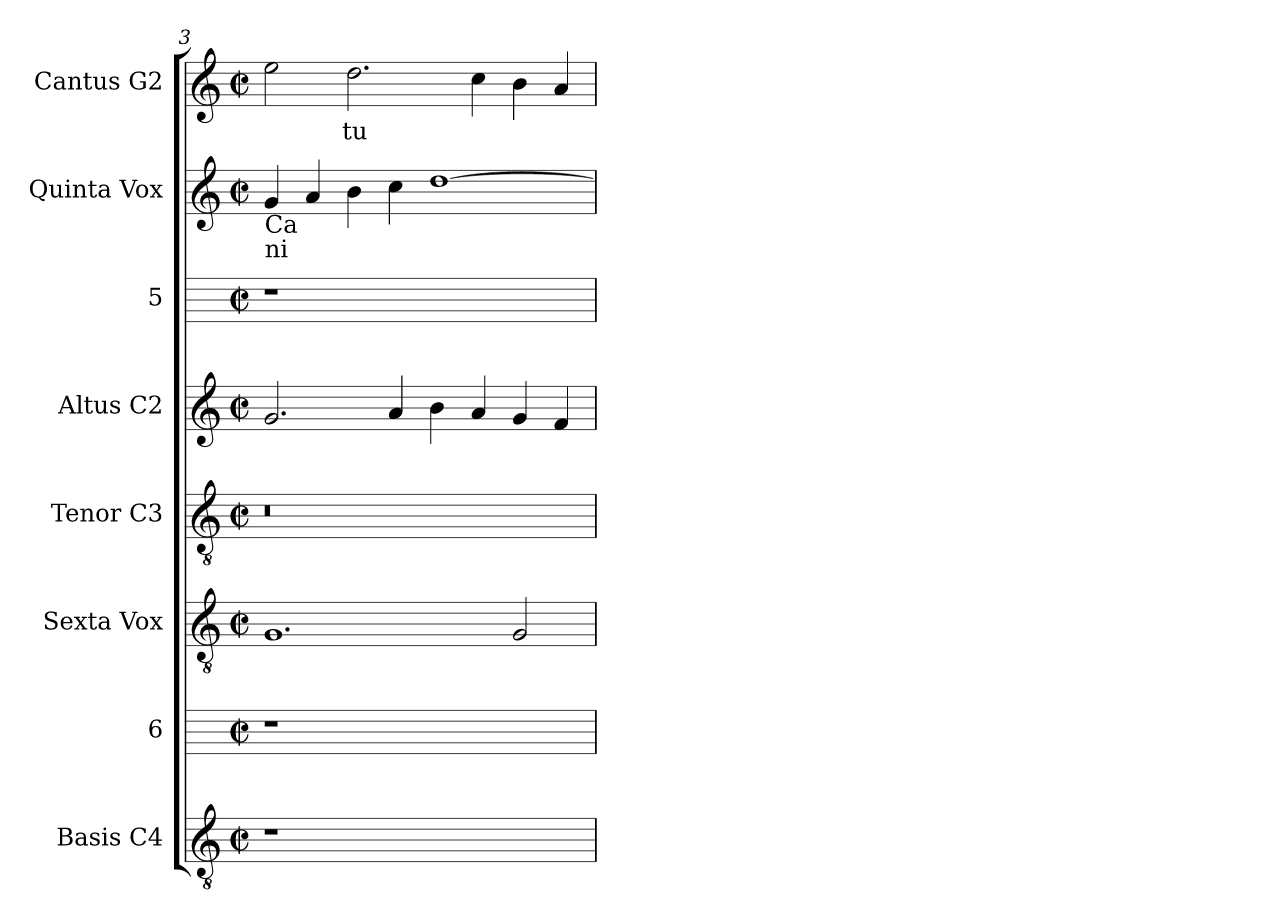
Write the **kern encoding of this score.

**kern	**kern	**kern	**kern	**kern	**text	**kern	**kern	**kern	**text
*part8	*part7	*part6	*part5	*part4	*part4	*part3	*part2	*part1	*part1
*staff8	*staff7	*staff6	*staff5	*staff4	*staff4	*staff3	*staff2	*staff1	*staff1
*I"Basis  C4	*I"6	*I"Sexta  Vox	*I"Tenor  C3	*I"Altus  C2	*	*I"5	*I"Quinta  Vox	*I"Cantus  G2	*
*I'B	*	*	*I'T	*I'A	*	*	*	*I'C	*
*clefGv2	*	*clefGv2	*clefGv2	*clefG2	*	*	*clefG2	*clefG2	*
*k[]	*k[]	*k[]	*k[]	*k[]	*	*k[]	*k[]	*k[]	*
*C:	*C:	*C:	*C:	*C:	*	*C:	*C:	*C:	*
*M2/2	*M2/2	*M2/2	*M2/2	*M2/2	*	*M2/2	*M2/2	*M2/2	*
*met(c|)	*met(c|)	*met(c|)	*met(c|)	*met(c|)	*	*met(c|)	*met(c|)	*met(c|)	*
=3	=3	=3	=3	=3	=3	=3	=3	=3	=3
!	!	!	!	!	!	!	!LO:TX:b:t=Ca	!	!
!	!	!	!	!	!	!	!LO:TX:b:t=ni	!	!
!	!	!	!	!	!LO:LY:b:cj	!	!	!	!LO:LY:b:cj
1r	1r	1.G	0r	2.g/	.	1r	4g/	2ee\	.
.	.	.	.	.	.	.	4a/	.	.
!	!	!	!	!	!	!	!	!	!LO:LY:b:cj
.	.	.	.	.	.	.	4b\	2.dd\	tu-
!	!	!	!	!	!LO:LY:b:cj	!	!	!	!
.	.	.	.	4a/	.	.	4cc\	.	.
!	!	!	!	!	!LO:LY:b:cj	!	!	!	!
1ryy	1ryy	.	.	4b\	.	1ryy	[>1dd	.	.
!	!	!	!	!	!LO:LY:b:cj	!	!	!	!LO:LY:b:cj
.	.	.	.	4a/	.	.	.	4cc\	--
!	!	!	!	!	!LO:LY:b:cj	!	!	!	!LO:LY:b:cj
.	.	2G/	.	4g/	.	.	.	4b\	--
!	!	!	!	!	!LO:LY:b:cj	!	!	!	!LO:LY:b:cj
.	.	.	.	4f/	.	.	.	4a/	--
=	=	=	=	=	=	=	=	=	=
*-	*-	*-	*-	*-	*-	*-	*-	*-	*-
